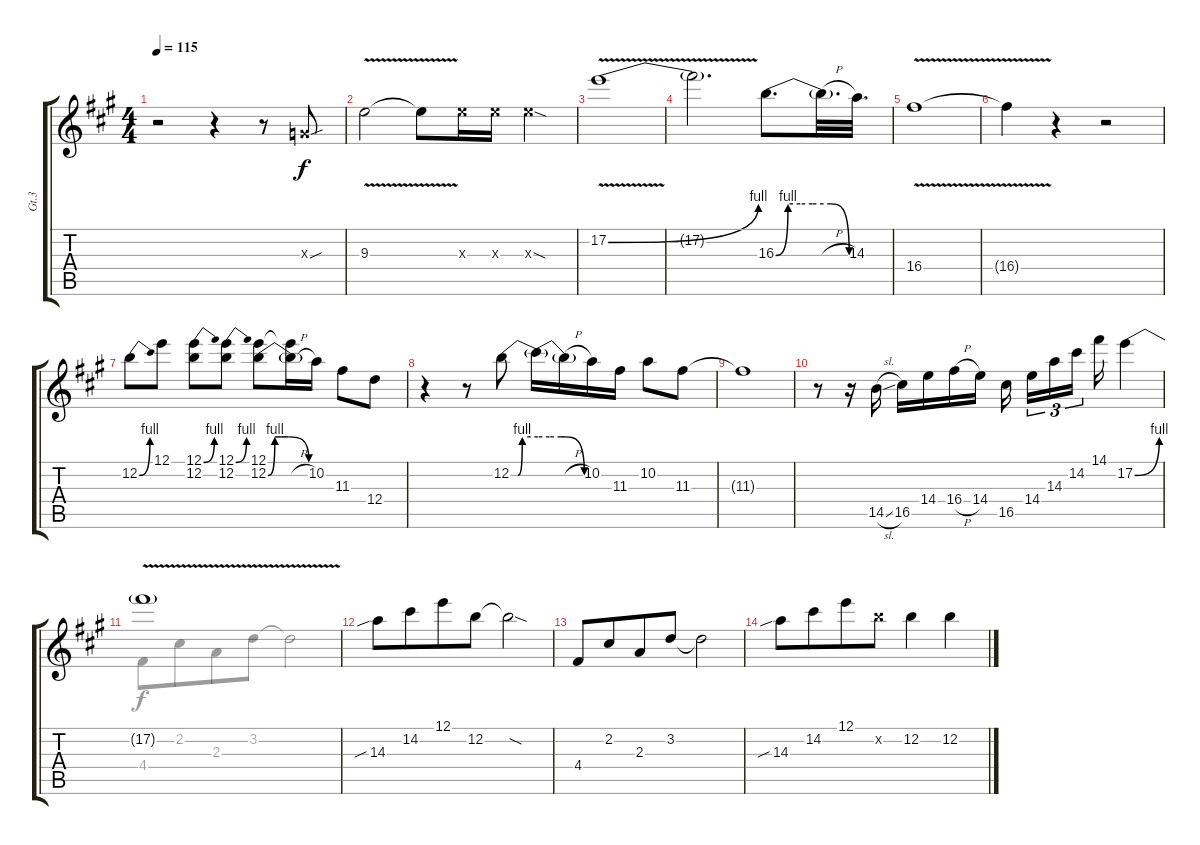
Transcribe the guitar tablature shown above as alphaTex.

\track ("Gt.3" "Gt.3") {instrument distortionguitar}
\staff {score tabs}
\tuning (E4 B3 G3 D3 A2 E2) {hide}
\voice
\ts (4 4)
\tempo 115
\clef g2
\ks a
r.2{dy f} r.4 r.8 0.3{sou x}.8 |
9.3{v}.2 9.3{t}.8 9.3{x}.16 9.3{x}.16 9.3{sod x}.4 |
17.2{be (bend 0 0 60 4) v}.1 |
17.2{t}.2{d} 16.3{be (custom 0 0 10 4 20 4 30 4 45 4 60 0)}.8{d} 16.3{h t}.32{d} 14.3.32{d} |
16.4{v}.1 |
16.4{t}.4 r.4 r.2 |
12.2{be (bend 0 0 60 4)}.8 12.1.8 (12.1{be (bend 0 0 60 4)} 12.2).8 (12.1{be (bend 0 0 60 4)} 12.2).8 (12.1 12.2{be (custom 0 0 10 4 20 4 30 4 60 0)}).8 (12.1{t} 12.2{h t}).16 10.2.16 11.3.8 12.4.8 |
r.4 r.8 12.2{be (custom 0 0 15 0 25 4 60 4)}.8 12.2{be (custom 0 4 15 4 30 4 35 4 60 0) t}.16 12.2{h t}.16 10.2.16 11.3.16 10.2.8 11.3.8 |
11.3{t}.1 |
r.8 r.16 14.5{sl}.16 16.5.16 14.4.16 16.4{h}.16 14.4.16 16.5.16{beam splitsecondary} 14.4.16{tu (3 2)} 14.3.16{tu (3 2)} 14.2.16{tu (3 2) beam splitsecondary} 14.1.16 17.2{be (bend 0 0 60 4)}.4 |
17.2{v t}.1 |
14.3{sib}.8 14.2.8{beam merge} 12.1.8 12.2.8 12.2{sod t}.2 |
4.4.8 2.2.8{beam merge} 2.3.8 3.2.8 3.2{t}.2 |
14.3{sib}.8 14.2.8{beam merge} 12.1.8 12.2{x}.8 12.2.4 12.2.4 |
|
\voice
\clef g2
\ottava regular
\simile none
\ks a
|
|
|
|
|
|
|
|
|
|
4.4.8 2.2.8{beam merge} 2.3.8 3.2.8 3.2{t}.2 |
|
|
|
|
